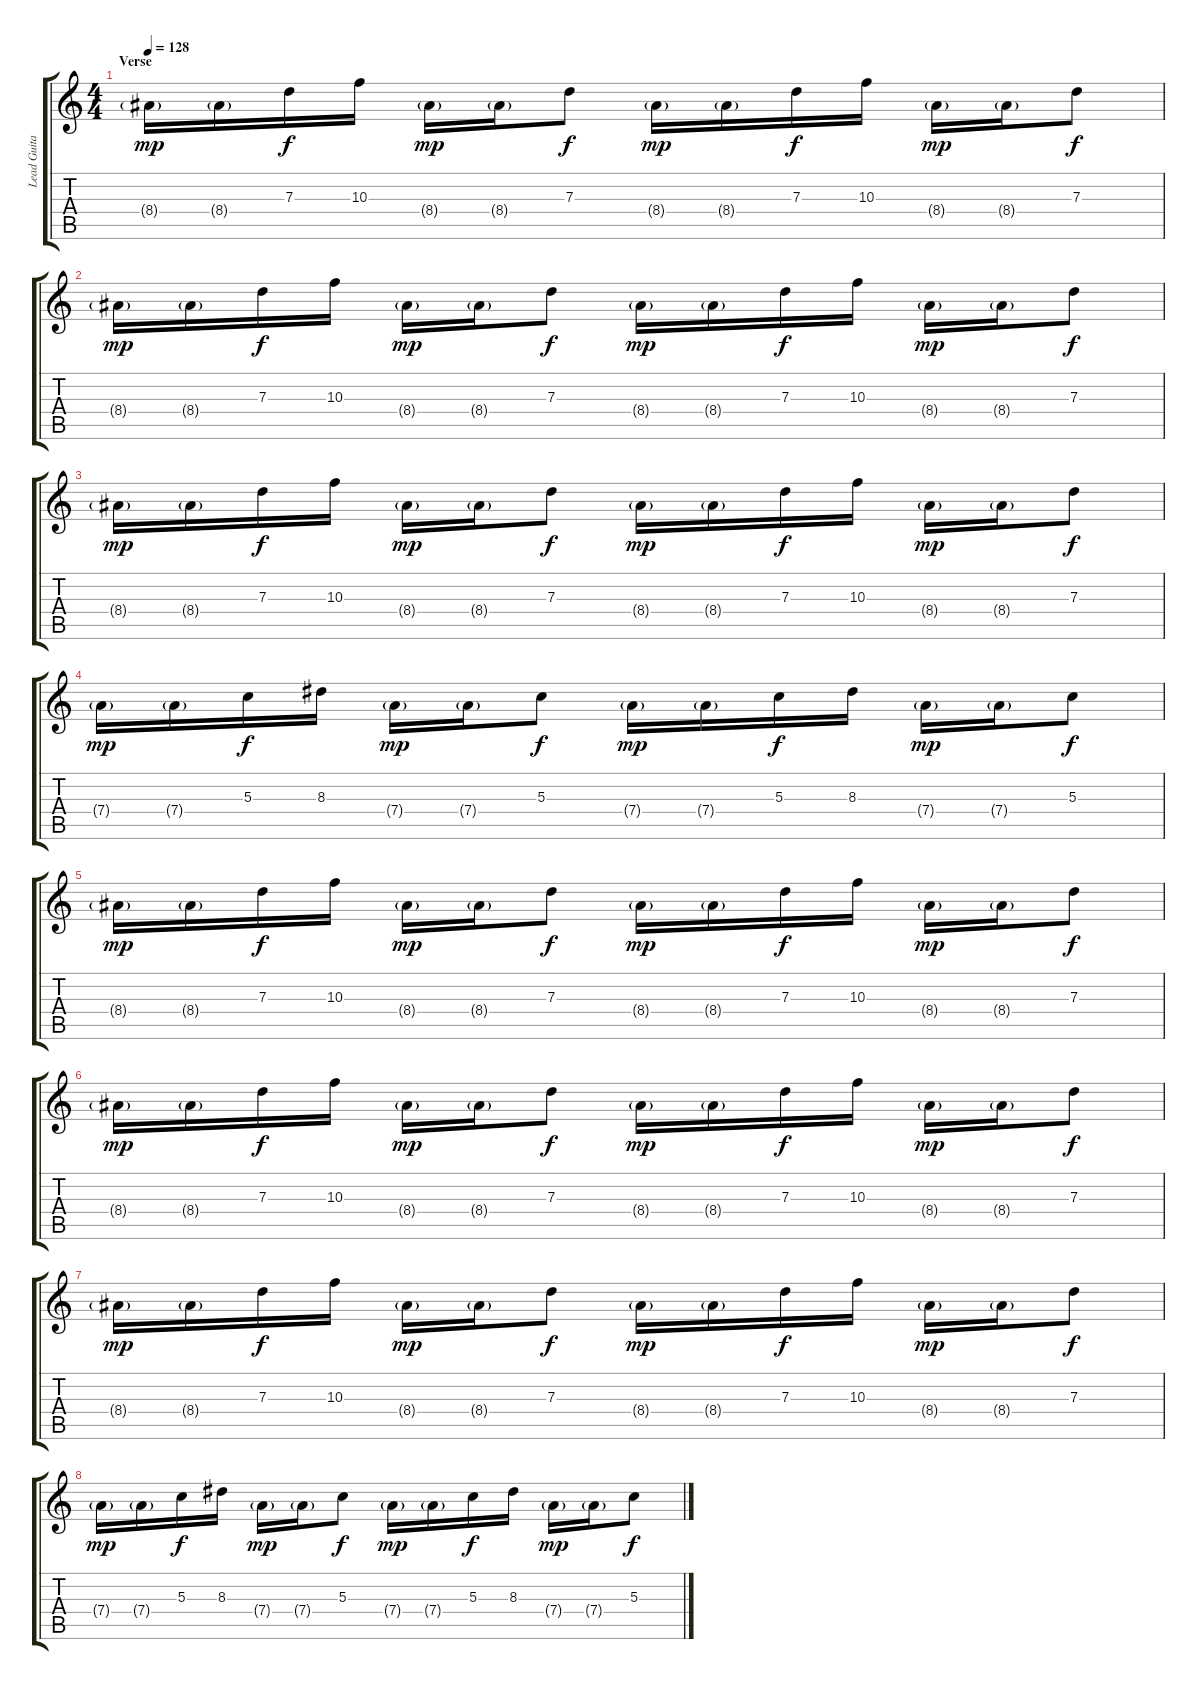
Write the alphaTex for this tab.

\track ("Lead Guitar" "Lead Guita") {instrument distortionguitar}
\staff {score tabs}
\tuning (E4 B3 G3 D3 A2 E2) {hide}
\ts (4 4)
\section ("" "Verse")
\tempo 128
\clef g2
\ks c
8.4{g}.16{dy mp} 8.4{g}.16 7.3.16{dy f} 10.3.16 8.4{g}.16{dy mp} 8.4{g}.16 7.3.8{dy f} 8.4{g}.16{dy mp} 8.4{g}.16 7.3.16{dy f} 10.3.16 8.4{g}.16{dy mp} 8.4{g}.16 7.3.8{dy f} |
8.4{g}.16{dy mp} 8.4{g}.16 7.3.16{dy f} 10.3.16 8.4{g}.16{dy mp} 8.4{g}.16 7.3.8{dy f} 8.4{g}.16{dy mp} 8.4{g}.16 7.3.16{dy f} 10.3.16 8.4{g}.16{dy mp} 8.4{g}.16 7.3.8{dy f} |
8.4{g}.16{dy mp} 8.4{g}.16 7.3.16{dy f} 10.3.16 8.4{g}.16{dy mp} 8.4{g}.16 7.3.8{dy f} 8.4{g}.16{dy mp} 8.4{g}.16 7.3.16{dy f} 10.3.16 8.4{g}.16{dy mp} 8.4{g}.16 7.3.8{dy f} |
7.4{g}.16{dy mp} 7.4{g}.16 5.3.16{dy f} 8.3.16 7.4{g}.16{dy mp} 7.4{g}.16 5.3.8{dy f} 7.4{g}.16{dy mp} 7.4{g}.16 5.3.16{dy f} 8.3.16 7.4{g}.16{dy mp} 7.4{g}.16 5.3.8{dy f} |
8.4{g}.16{dy mp} 8.4{g}.16 7.3.16{dy f} 10.3.16 8.4{g}.16{dy mp} 8.4{g}.16 7.3.8{dy f} 8.4{g}.16{dy mp} 8.4{g}.16 7.3.16{dy f} 10.3.16 8.4{g}.16{dy mp} 8.4{g}.16 7.3.8{dy f} |
8.4{g}.16{dy mp} 8.4{g}.16 7.3.16{dy f} 10.3.16 8.4{g}.16{dy mp} 8.4{g}.16 7.3.8{dy f} 8.4{g}.16{dy mp} 8.4{g}.16 7.3.16{dy f} 10.3.16 8.4{g}.16{dy mp} 8.4{g}.16 7.3.8{dy f} |
8.4{g}.16{dy mp} 8.4{g}.16 7.3.16{dy f} 10.3.16 8.4{g}.16{dy mp} 8.4{g}.16 7.3.8{dy f} 8.4{g}.16{dy mp} 8.4{g}.16 7.3.16{dy f} 10.3.16 8.4{g}.16{dy mp} 8.4{g}.16 7.3.8{dy f} |
7.4{g}.16{dy mp} 7.4{g}.16 5.3.16{dy f} 8.3.16 7.4{g}.16{dy mp} 7.4{g}.16 5.3.8{dy f} 7.4{g}.16{dy mp} 7.4{g}.16 5.3.16{dy f} 8.3.16 7.4{g}.16{dy mp} 7.4{g}.16 5.3.8{dy f}
